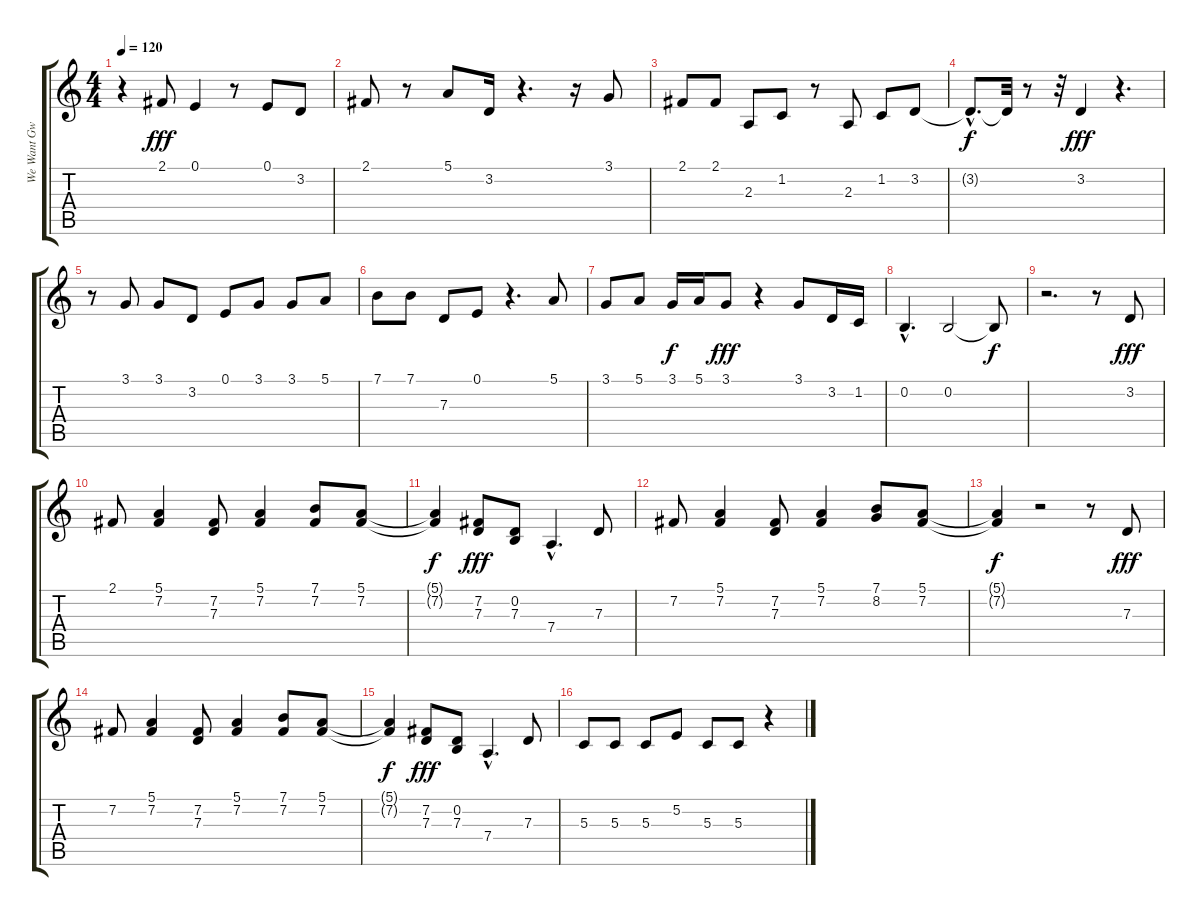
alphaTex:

\track ("We Want Gwen!  We Want Gwen!" "We Want Gw") {instrument orchestralharp}
\staff {score tabs}
\tuning (E4 B3 G3 D3 A2 E2) {hide}
\ts (4 4)
\tempo 120
\clef g2
\ks c
r.4{dy fff} 2.1.8 0.1.4 r.8 0.1.8 3.2.8 |
2.1.8 r.8 5.1.8 3.2.16 r.4{d} r.16 3.1.8 |
2.1.8 2.1.8 2.3.8 1.2.8 r.8 2.3.8 1.2.8 3.2.8 |
3.2{hac t}.8{d dy f} 3.2{t}.32 r.8 r.32 3.2.4{dy fff} r.4{d} |
r.8 3.1.8{instrument altosax} 3.1.8 3.2.8 0.1.8 3.1.8 3.1.8 5.1.8 |
7.1.8 7.1.8 7.3.8 0.1.8 r.4{d} 5.1.8 |
3.1.8 5.1.8 3.1.16{dy f} 5.1.16 3.1.8{dy fff} r.4 3.1.8 3.2.16 1.2.16 |
0.2{hac}.4{d} 0.2.2 0.2{t}.8{dy f} |
r.2{d} r.8 3.2.8{dy fff} |
2.1.8 (5.1 7.2).4 (7.2 7.3).8 (5.1 7.2).4 (7.1 7.2).8 (5.1 7.2).8 |
(5.1{t} 7.2{t}).4{dy f} (7.2 7.3).8{dy fff} (0.2 7.3).8 7.4{hac}.4{d} 7.3.8 |
7.2.8 (5.1 7.2).4 (7.2 7.3).8 (5.1 7.2).4 (7.1 8.2).8 (5.1 7.2).8 |
(5.1{t} 7.2{t}).4{dy f} r.2 r.8 7.3.8{dy fff} |
7.2.8 (5.1 7.2).4 (7.2 7.3).8 (5.1 7.2).4 (7.1 7.2).8 (5.1 7.2).8 |
(5.1{t} 7.2{t}).4{dy f} (7.2 7.3).8{dy fff} (0.2 7.3).8 7.4{hac}.4{d} 7.3.8 |
5.3.8 5.3.8 5.3.8 5.2.8 5.3.8 5.3.8 r.4
